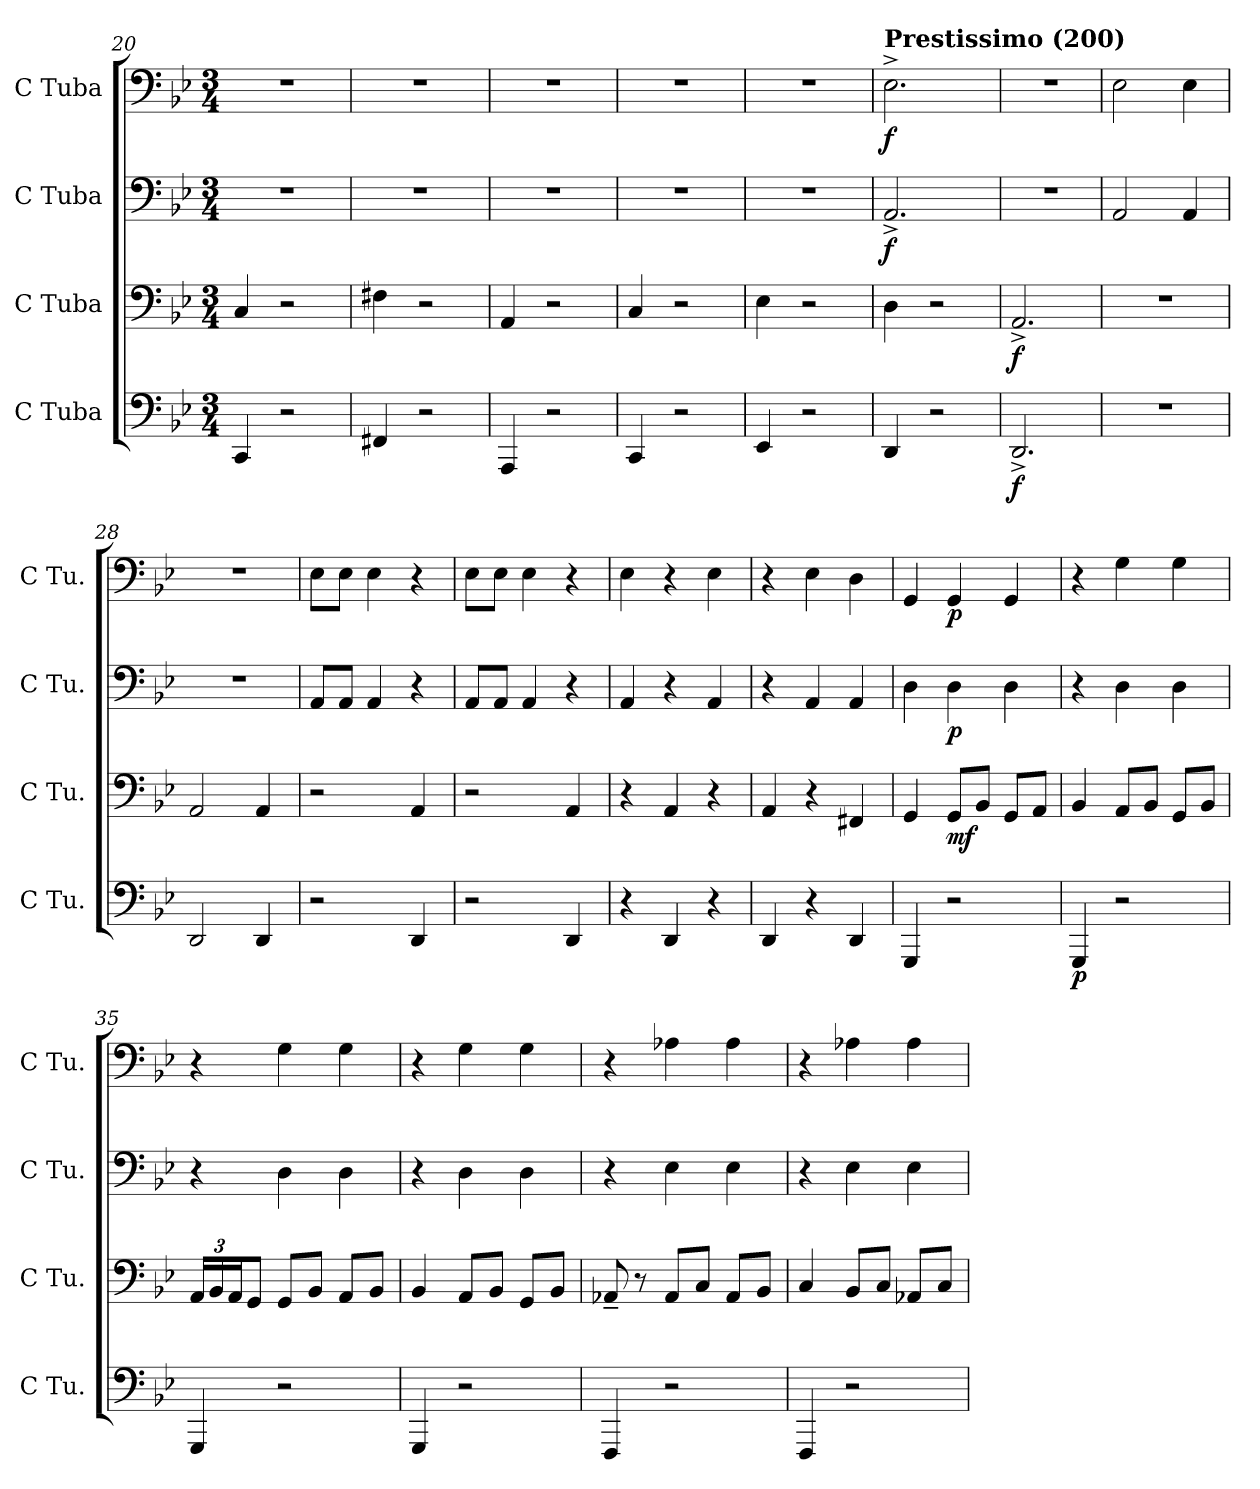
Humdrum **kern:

**kern	**dynam	**kern	**dynam	**kern	**dynam	**kern	**dynam
*part4	*part4	*part3	*part3	*part2	*part2	*part1	*part1
*staff4	*staff4	*staff3	*staff3	*staff2	*staff2	*staff1	*staff1
*I"C Tuba	*	*I"C Tuba	*	*I"C Tuba	*	*I"C Tuba	*
*I'C Tu.	*	*I'C Tu.	*	*I'C Tu.	*	*I'C Tu.	*
*clefF4	*	*clefF4	*	*clefF4	*	*clefF4	*
*k[b-e-]	*	*k[b-e-]	*	*k[b-e-]	*	*k[b-e-]	*
*M3/4	*	*M3/4	*	*M3/4	*	*M3/4	*
=20	=20	=20	=20	=20	=20	=20	=20
4CC/	.	4C/	.	2.r	.	2.r	.
2r	.	2r	.	.	.	.	.
=21	=21	=21	=21	=21	=21	=21	=21
4FF#X/	.	4F#X\	.	2.r	.	2.r	.
2r	.	2r	.	.	.	.	.
=22	=22	=22	=22	=22	=22	=22	=22
4AAA/	.	4AA/	.	2.r	.	2.r	.
2r	.	2r	.	.	.	.	.
=23	=23	=23	=23	=23	=23	=23	=23
4CC/	.	4C/	.	2.r	.	2.r	.
2r	.	2r	.	.	.	.	.
=24	=24	=24	=24	=24	=24	=24	=24
4EE-/	.	4E-\	.	2.r	.	2.r	.
2r	.	2r	.	.	.	.	.
=25	=25	=25	=25	=25	=25	=25	=25
!	!	!	!	!	!	!LO:TX:a:B:t=Prestissimo (200)	!
!	!	!	!	!	!LO:DY:b	!	!LO:DY:b
4DD/	.	4D\	.	2.AA^/	f	2.E-^\	f
2r	.	2r	.	.	.	.	.
=26	=26	=26	=26	=26	=26	=26	=26
!	!LO:DY:b	!	!LO:DY:b	!	!	!	!
2.DD^/	f	2.AA^/	f	2.r	.	2.r	.
=27	=27	=27	=27	=27	=27	=27	=27
2.r	.	2.r	.	2AA/	.	2E-\	.
.	.	.	.	4AA/	.	4E-\	.
=28	=28	=28	=28	=28	=28	=28	=28
2DD/	.	2AA/	.	2.r	.	2.r	.
4DD/	.	4AA/	.	.	.	.	.
=29	=29	=29	=29	=29	=29	=29	=29
2r	.	2r	.	8AA/L	.	8E-\L	.
.	.	.	.	8AA/J	.	8E-\J	.
.	.	.	.	4AA/	.	4E-\	.
4DD/	.	4AA/	.	4r	.	4r	.
=30	=30	=30	=30	=30	=30	=30	=30
2r	.	2r	.	8AA/L	.	8E-\L	.
.	.	.	.	8AA/J	.	8E-\J	.
.	.	.	.	4AA/	.	4E-\	.
4DD/	.	4AA/	.	4r	.	4r	.
!!LO:LB:g=z
=31	=31	=31	=31	=31	=31	=31	=31
4r	.	4r	.	4AA/	.	4E-\	.
4DD/	.	4AA/	.	4r	.	4r	.
4r	.	4r	.	4AA/	.	4E-\	.
=32	=32	=32	=32	=32	=32	=32	=32
4DD/	.	4AA/	.	4r	.	4r	.
4r	.	4r	.	4AA/	.	4E-\	.
4DD/	.	4FF#X/	.	4AA/	.	4D\	.
=33	=33	=33	=33	=33	=33	=33	=33
4GGG/	.	4GG/	.	4D\	.	4GG/	.
!	!	!	!LO:DY:b	!	!LO:DY:b	!	!LO:DY:b
2r	.	8GG/L	mf	4D\	p	4GG/	p
.	.	8BB-/J	.	.	.	.	.
.	.	8GG/L	.	4D\	.	4GG/	.
.	.	8AA/J	.	.	.	.	.
=34	=34	=34	=34	=34	=34	=34	=34
!	!LO:DY:b	!	!	!	!	!	!
4GGG/	p	4BB-/	.	4r	.	4r	.
2r	.	8AA/L	.	4D\	.	4G\	.
.	.	8BB-/J	.	.	.	.	.
.	.	8GG/L	.	4D\	.	4G\	.
.	.	8BB-/J	.	.	.	.	.
=35	=35	=35	=35	=35	=35	=35	=35
*	*	*Xbrackettup	*	*	*	*	*
4GGG/	.	24AA/LL	.	4r	.	4r	.
.	.	24BB-/	.	.	.	.	.
.	.	24AA/J	.	.	.	.	.
.	.	8GG/J	.	.	.	.	.
2r	.	8GG/L	.	4D\	.	4G\	.
.	.	8BB-/J	.	.	.	.	.
.	.	8AA/L	.	4D\	.	4G\	.
.	.	8BB-/J	.	.	.	.	.
=36	=36	=36	=36	=36	=36	=36	=36
4GGG/	.	4BB-/	.	4r	.	4r	.
2r	.	8AA/L	.	4D\	.	4G\	.
.	.	8BB-/J	.	.	.	.	.
.	.	8GG/L	.	4D\	.	4G\	.
.	.	8BB-/J	.	.	.	.	.
=37	=37	=37	=37	=37	=37	=37	=37
4FFF/	.	8AA-X~/	.	4r	.	4r	.
.	.	8r	.	.	.	.	.
2r	.	8AA-/L	.	4E-\	.	4A-X\	.
.	.	8C/J	.	.	.	.	.
.	.	8AA-/L	.	4E-\	.	4A-\	.
.	.	8BB-/J	.	.	.	.	.
!!LO:PB:g=z
=38	=38	=38	=38	=38	=38	=38	=38
4FFF/	.	4C/	.	4r	.	4r	.
2r	.	8BB-/L	.	4E-\	.	4A-X\	.
.	.	8C/J	.	.	.	.	.
.	.	8AA-X/L	.	4E-\	.	4A-\	.
.	.	8C/J	.	.	.	.	.
=	=	=	=	=	=	=	=
*-	*-	*-	*-	*-	*-	*-	*-
